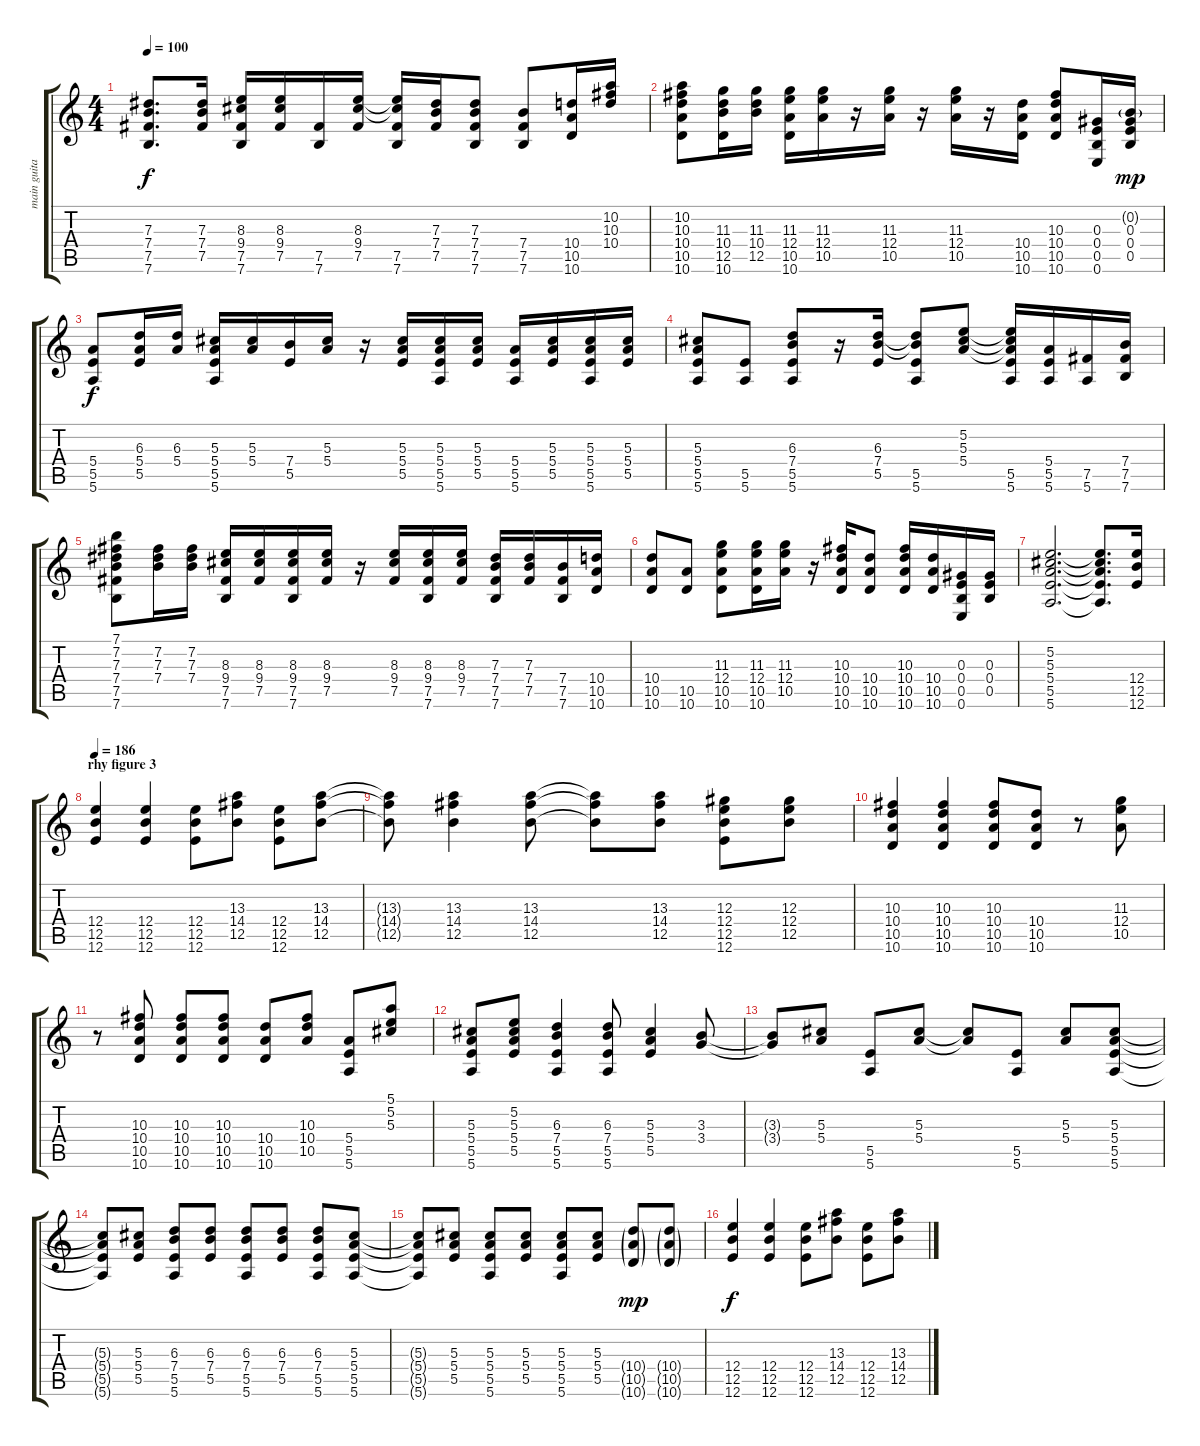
\track ("main guitar" "main guita") {instrument acousticguitarnylon}
\staff {score tabs}
\tuning (E4 B3 Ab3 E3 B2 E2) {hide}
\ts (4 4)
\tempo 100
\clef g2
\ks c
(7.3 7.4 7.5 7.6).8{d dy f} (7.3 7.4 7.5).16 (8.3 9.4 7.5 7.6).16 (8.3 9.4 7.5).16 (7.5 7.6).16 (8.3 9.4 7.5).16 (8.3{t} 9.4{t} 7.5 7.6).16 (7.3 7.4 7.5).16 (7.3 7.4 7.5 7.6).8 (7.4 7.5 7.6).8 (10.4 10.5 10.6).16 (10.2 10.3 10.4).16 |
(10.2 10.3 10.4 10.5 10.6).8 (11.3 10.4 12.5 10.6).16 (11.3 10.4 12.5).16 (11.3 12.4 10.5 10.6).16 (11.3 12.4 10.5).16 r.16 (11.3 12.4 10.5).16 r.16 (11.3 12.4 10.5).16 r.16 (10.4 10.5 10.6).16 (10.3 10.4 10.5 10.6).8 (0.3 0.4 0.5 0.6).16 (0.2{g} 0.3 0.4 0.5).16{dy mp} |
(5.4 5.5 5.6).8{dy f} (6.3 5.4 5.5).16 (6.3 5.4).16 (5.3 5.4 5.5 5.6).16 (5.3 5.4).16 (7.4 5.5).16 (5.3 5.4).16 r.16 (5.3 5.4 5.5).16 (5.3 5.4 5.5 5.6).16 (5.3 5.4 5.5).16 (5.4 5.5 5.6).16 (5.3 5.4 5.5).16 (5.3 5.4 5.5 5.6).16 (5.3 5.4 5.5).16 |
(5.3 5.4 5.5 5.6).8 (5.5 5.6).8 (6.3 7.4 5.5 5.6).8 r.16 (6.3 7.4 5.5).16 (6.3{t} 7.4{t} 5.5 5.6).8 (5.2 5.3 5.4).8 (5.2{t} 5.3{t} 5.4{t} 5.5 5.6).16 (5.4 5.5 5.6).16 (7.5 5.6).16 (7.4 7.5 7.6).16 |
(7.1 7.2 7.3 7.4 7.5 7.6).8 (7.2 7.3 7.4).16 (7.2 7.3 7.4).16 (8.3 9.4 7.5 7.6).16 (8.3 9.4 7.5).16 (8.3 9.4 7.5 7.6).16 (8.3 9.4 7.5).16 r.16 (8.3 9.4 7.5).16 (8.3 9.4 7.5 7.6).16 (8.3 9.4 7.5).16 (7.3 7.4 7.5 7.6).16 (7.3 7.4 7.5).16 (7.4 7.5 7.6).16 (10.4 10.5 10.6).16 |
(10.4 10.5 10.6).8 (10.5 10.6).8 (11.3 12.4 10.5 10.6).8 (11.3 12.4 10.5 10.6).16 (11.3 12.4 10.5).16 r.16 (10.3 10.4 10.5 10.6).16 (10.4 10.5 10.6).8 (10.3 10.4 10.5 10.6).16 (10.4 10.5 10.6).16 (0.3 0.4 0.5 0.6).16 (0.3 0.4 0.5).16 |
(5.2 5.3 5.4 5.5 5.6).2{d} (5.2{t} 5.3{t} 5.4{t} 5.5{t} 5.6{t}).8{d} (12.4 12.5 12.6).16 |
\section ("" "rhy figure 3")
\tempo 186
(12.4 12.5 12.6).4 (12.4 12.5 12.6).4 (12.4 12.5 12.6).8 (13.3 14.4 12.5).8 (12.4 12.5 12.6).8 (13.3 14.4 12.5).8 |
(13.3{t} 14.4{t} 12.5{t}).8 (13.3 14.4 12.5).4 (13.3 14.4 12.5).8 (13.3{t} 14.4{t} 12.5{t}).8 (13.3 14.4 12.5).8 (12.3 12.4 12.5 12.6).8 (12.3 12.4 12.5).8 |
(10.3 10.4 10.5 10.6).4 (10.3 10.4 10.5 10.6).4 (10.3 10.4 10.5 10.6).8 (10.4 10.5 10.6).8 r.8 (11.3 12.4 10.5).8 |
r.8 (10.3 10.4 10.5 10.6).8 (10.3 10.4 10.5 10.6).8 (10.3 10.4 10.5 10.6).8 (10.4 10.5 10.6).8 (10.3 10.4 10.5).8 (5.4 5.5 5.6).8 (5.1 5.2 5.3).8 |
(5.3 5.4 5.5 5.6).8 (5.2 5.3 5.4 5.5).8 (6.3 7.4 5.5 5.6).4 (6.3 7.4 5.5 5.6).8 (5.3 5.4 5.5).4 (3.3 3.4).8 |
(3.3{t} 3.4{t}).8 (5.3 5.4).8 (5.5 5.6).8 (5.3 5.4).8 (5.3{t} 5.4{t}).8 (5.5 5.6).8 (5.3 5.4).8 (5.3 5.4 5.5 5.6).8 |
(5.3{t} 5.4{t} 5.5{t} 5.6{t}).8 (5.3 5.4 5.5).8 (6.3 7.4 5.5 5.6).8 (6.3 7.4 5.5).8 (6.3 7.4 5.5 5.6).8 (6.3 7.4 5.5).8 (6.3 7.4 5.5 5.6).8 (5.3 5.4 5.5 5.6).8 |
(5.3{t} 5.4{t} 5.5{t} 5.6{t}).8 (5.3 5.4 5.5).8 (5.3 5.4 5.5 5.6).8 (5.3 5.4 5.5).8 (5.3 5.4 5.5 5.6).8 (5.3 5.4 5.5).8 (10.4{g} 10.5{g} 10.6{g}).8{dy mp} (10.4{g} 10.5{g} 10.6{g}).8 |
(12.4 12.5 12.6).4{dy f} (12.4 12.5 12.6).4 (12.4 12.5 12.6).8 (13.3 14.4 12.5).8 (12.4 12.5 12.6).8 (13.3 14.4 12.5).8
